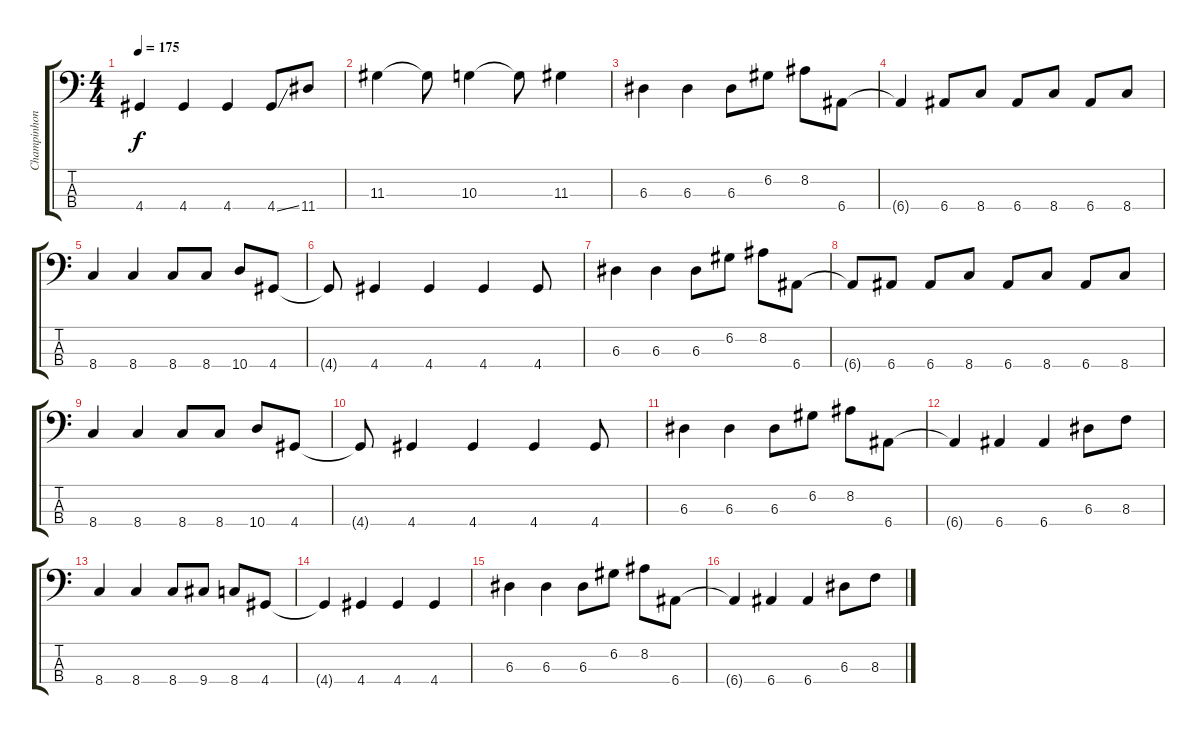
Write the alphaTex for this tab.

\track ("Champinhon" "Champinhon") {instrument electricbassfinger}
\staff {score tabs}
\tuning (G2 D2 A1 E1) {hide}
\ts (4 4)
\tempo 175
\clef f4
\ks c
4.4.4{dy f} 4.4.4 4.4.4 4.4{ss}.8 11.4.8 |
11.3.4 11.3{t}.8 10.3.4 10.3{t}.8 11.3.4 |
6.3.4 6.3.4 6.3.8 6.2.8 8.2.8 6.4.8 |
6.4{t}.4 6.4.8 8.4.8 6.4.8 8.4.8 6.4.8 8.4.8 |
8.4.4 8.4.4 8.4.8 8.4.8 10.4.8 4.4.8 |
4.4{t}.8 4.4.4 4.4.4 4.4.4 4.4.8 |
6.3.4 6.3.4 6.3.8 6.2.8 8.2.8 6.4.8 |
6.4{t}.8 6.4.8 6.4.8 8.4.8 6.4.8 8.4.8 6.4.8 8.4.8 |
8.4.4 8.4.4 8.4.8 8.4.8 10.4.8 4.4.8 |
4.4{t}.8 4.4.4 4.4.4 4.4.4 4.4.8 |
6.3.4 6.3.4 6.3.8 6.2.8 8.2.8 6.4.8 |
6.4{t}.4 6.4.4 6.4.4 6.3.8 8.3.8 |
8.4.4 8.4.4 8.4.8 9.4.8 8.4.8 4.4.8 |
4.4{t}.4 4.4.4 4.4.4 4.4.4 |
6.3.4 6.3.4 6.3.8 6.2.8 8.2.8 6.4.8 |
6.4{t}.4 6.4.4 6.4.4 6.3.8 8.3.8
